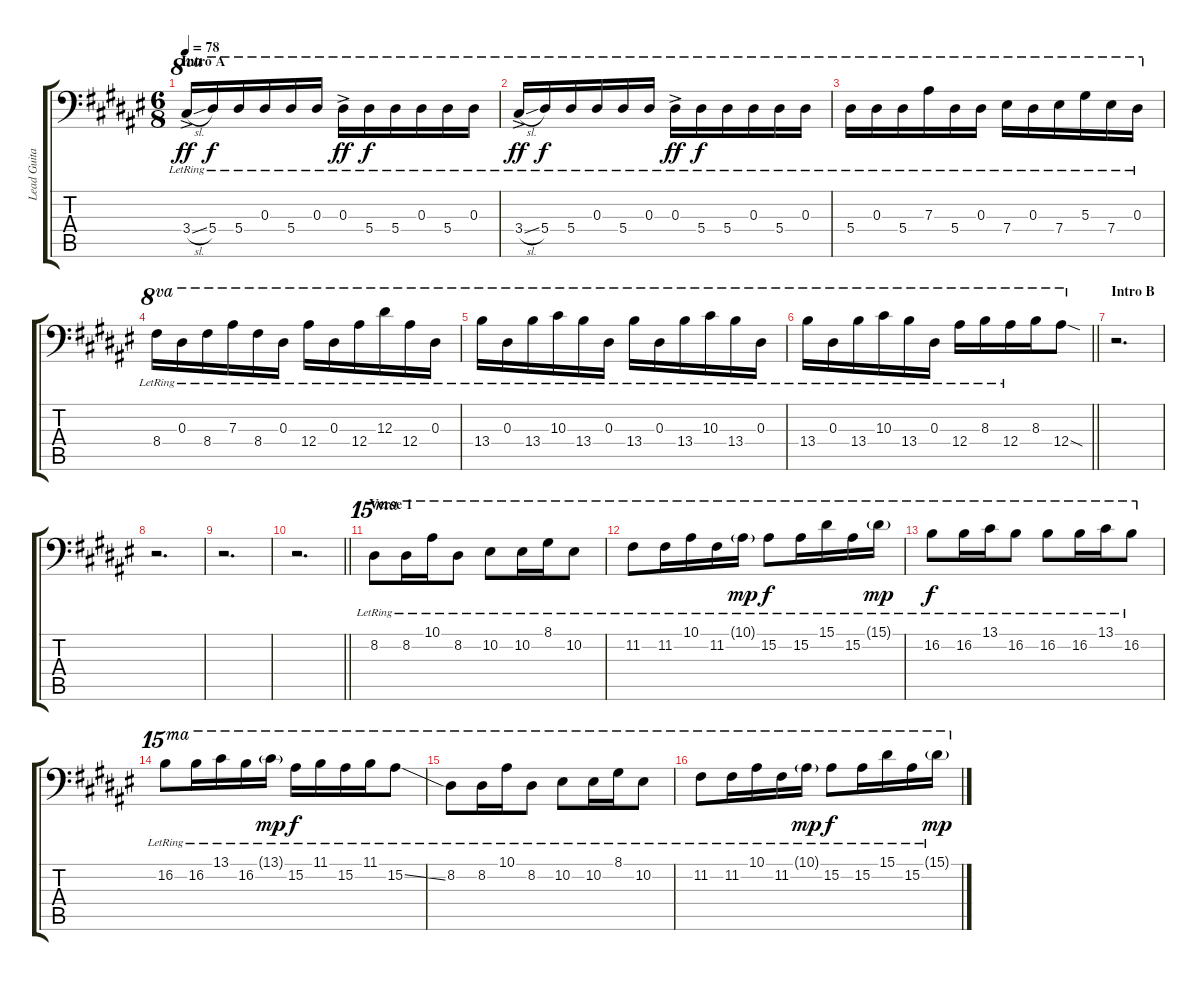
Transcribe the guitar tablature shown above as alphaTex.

\track ("Lead Guitar (Clean)" "Lead Guita") {instrument electricguitarclean}
\staff {score tabs}
\tuning (C4 G3 Eb3 Bb2 F2 Bb1) {hide}
\ts (6 8)
\section ("" "Intro A")
\tempo 78
\clef f4
\ks d#minor
3.4{sl ac lr}.16{ot 8va dy ff instrument electricguitarclean} 5.4{lr}.16{ot 8va dy f} 5.4{lr}.16{ot 8va} 0.3{lr}.16{ot 8va} 5.4{lr}.16{ot 8va} 0.3{lr}.16{ot 8va} 0.3{ac lr}.16{ot 8va dy ff} 5.4{lr}.16{ot 8va dy f} 5.4{lr}.16{ot 8va} 0.3{lr}.16{ot 8va} 5.4{lr}.16{ot 8va} 0.3{lr}.16{ot 8va} |
3.4{sl ac lr}.16{ot 8va dy ff} 5.4{lr}.16{ot 8va dy f} 5.4{lr}.16{ot 8va} 0.3{lr}.16{ot 8va} 5.4{lr}.16{ot 8va} 0.3{lr}.16{ot 8va} 0.3{ac lr}.16{ot 8va dy ff} 5.4{lr}.16{ot 8va dy f} 5.4{lr}.16{ot 8va} 0.3{lr}.16{ot 8va} 5.4{lr}.16{ot 8va} 0.3{lr}.16{ot 8va} |
5.4{lr}.16{ot 8va} 0.3{lr}.16{ot 8va} 5.4{lr}.16{ot 8va} 7.3{lr}.16{ot 8va} 5.4{lr}.16{ot 8va} 0.3{lr}.16{ot 8va} 7.4{lr}.16{ot 8va} 0.3{lr}.16{ot 8va} 7.4{lr}.16{ot 8va} 5.3{lr}.16{ot 8va} 7.4{lr}.16{ot 8va} 0.3{lr}.16{ot 8va} |
8.4{lr}.16{ot 8va} 0.3{lr}.16{ot 8va} 8.4{lr}.16{ot 8va} 7.3{lr}.16{ot 8va} 8.4{lr}.16{ot 8va} 0.3{lr}.16{ot 8va} 12.4{lr}.16{ot 8va} 0.3{lr}.16{ot 8va} 12.4{lr}.16{ot 8va} 12.3{lr}.16{ot 8va} 12.4{lr}.16{ot 8va} 0.3{lr}.16{ot 8va} |
13.4{lr}.16{ot 8va} 0.3{lr}.16{ot 8va} 13.4{lr}.16{ot 8va} 10.3{lr}.16{ot 8va} 13.4{lr}.16{ot 8va} 0.3{lr}.16{ot 8va} 13.4{lr}.16{ot 8va} 0.3{lr}.16{ot 8va} 13.4{lr}.16{ot 8va} 10.3{lr}.16{ot 8va} 13.4{lr}.16{ot 8va} 0.3{lr}.16{ot 8va} |
\barLineRight lightlight
13.4{lr}.16{ot 8va} 0.3{lr}.16{ot 8va} 13.4{lr}.16{ot 8va} 10.3{lr}.16{ot 8va} 13.4{lr}.16{ot 8va} 0.3{lr}.16{ot 8va} 12.4{lr}.16{ot 8va} 8.3{lr}.16{ot 8va} 12.4{lr}.16{ot 8va} 8.3.16{ot 8va} 12.4{sod}.8{ot 8va} |
\section ("" "Intro B")
r.2{d} |
r.2{d} |
r.2{d} |
\barLineRight lightlight
r.2{d} |
\section ("" "Verse 1")
8.2{lr}.8{ot 15ma volume 11} 8.2{lr}.16{ot 15ma} 10.1{lr}.16{ot 15ma} 8.2{lr}.8{ot 15ma} 10.2{lr}.8{ot 15ma} 10.2{lr}.16{ot 15ma} 8.1{lr}.16{ot 15ma} 10.2{lr}.8{ot 15ma} |
11.2{lr}.8{ot 15ma} 11.2{lr}.16{ot 15ma} 10.1{lr}.16{ot 15ma} 11.2{lr}.16{ot 15ma} 10.1{g lr}.16{ot 15ma dy mp} 15.2{lr}.8{ot 15ma dy f} 15.2{lr}.16{ot 15ma} 15.1{lr}.16{ot 15ma} 15.2{lr}.16{ot 15ma} 15.1{g lr}.16{ot 15ma dy mp} |
16.2{lr}.8{ot 15ma dy f} 16.2{lr}.16{ot 15ma} 13.1{lr}.16{ot 15ma} 16.2{lr}.8{ot 15ma} 16.2{lr}.8{ot 15ma} 16.2{lr}.16{ot 15ma} 13.1{lr}.16{ot 15ma} 16.2{lr}.8{ot 15ma} |
16.2{lr}.8{ot 15ma} 16.2{lr}.16{ot 15ma} 13.1{lr}.16{ot 15ma} 16.2{lr}.16{ot 15ma} 13.1{g lr}.16{ot 15ma dy mp} 15.2{lr}.16{ot 15ma dy f} 11.1{lr}.16{ot 15ma} 15.2{lr}.16{ot 15ma} 11.1{lr}.16{ot 15ma} 15.2{ss lr}.8{ot 15ma} |
8.2{lr}.8{ot 15ma} 8.2{lr}.16{ot 15ma} 10.1{lr}.16{ot 15ma} 8.2{lr}.8{ot 15ma} 10.2{lr}.8{ot 15ma} 10.2{lr}.16{ot 15ma} 8.1{lr}.16{ot 15ma} 10.2{lr}.8{ot 15ma} |
11.2{lr}.8{ot 15ma} 11.2{lr}.16{ot 15ma} 10.1{lr}.16{ot 15ma} 11.2{lr}.16{ot 15ma} 10.1{g lr}.16{ot 15ma dy mp} 15.2{lr}.8{ot 15ma dy f} 15.2{lr}.16{ot 15ma} 15.1{lr}.16{ot 15ma} 15.2{lr}.16{ot 15ma} 15.1{g lr}.16{ot 15ma dy mp}
